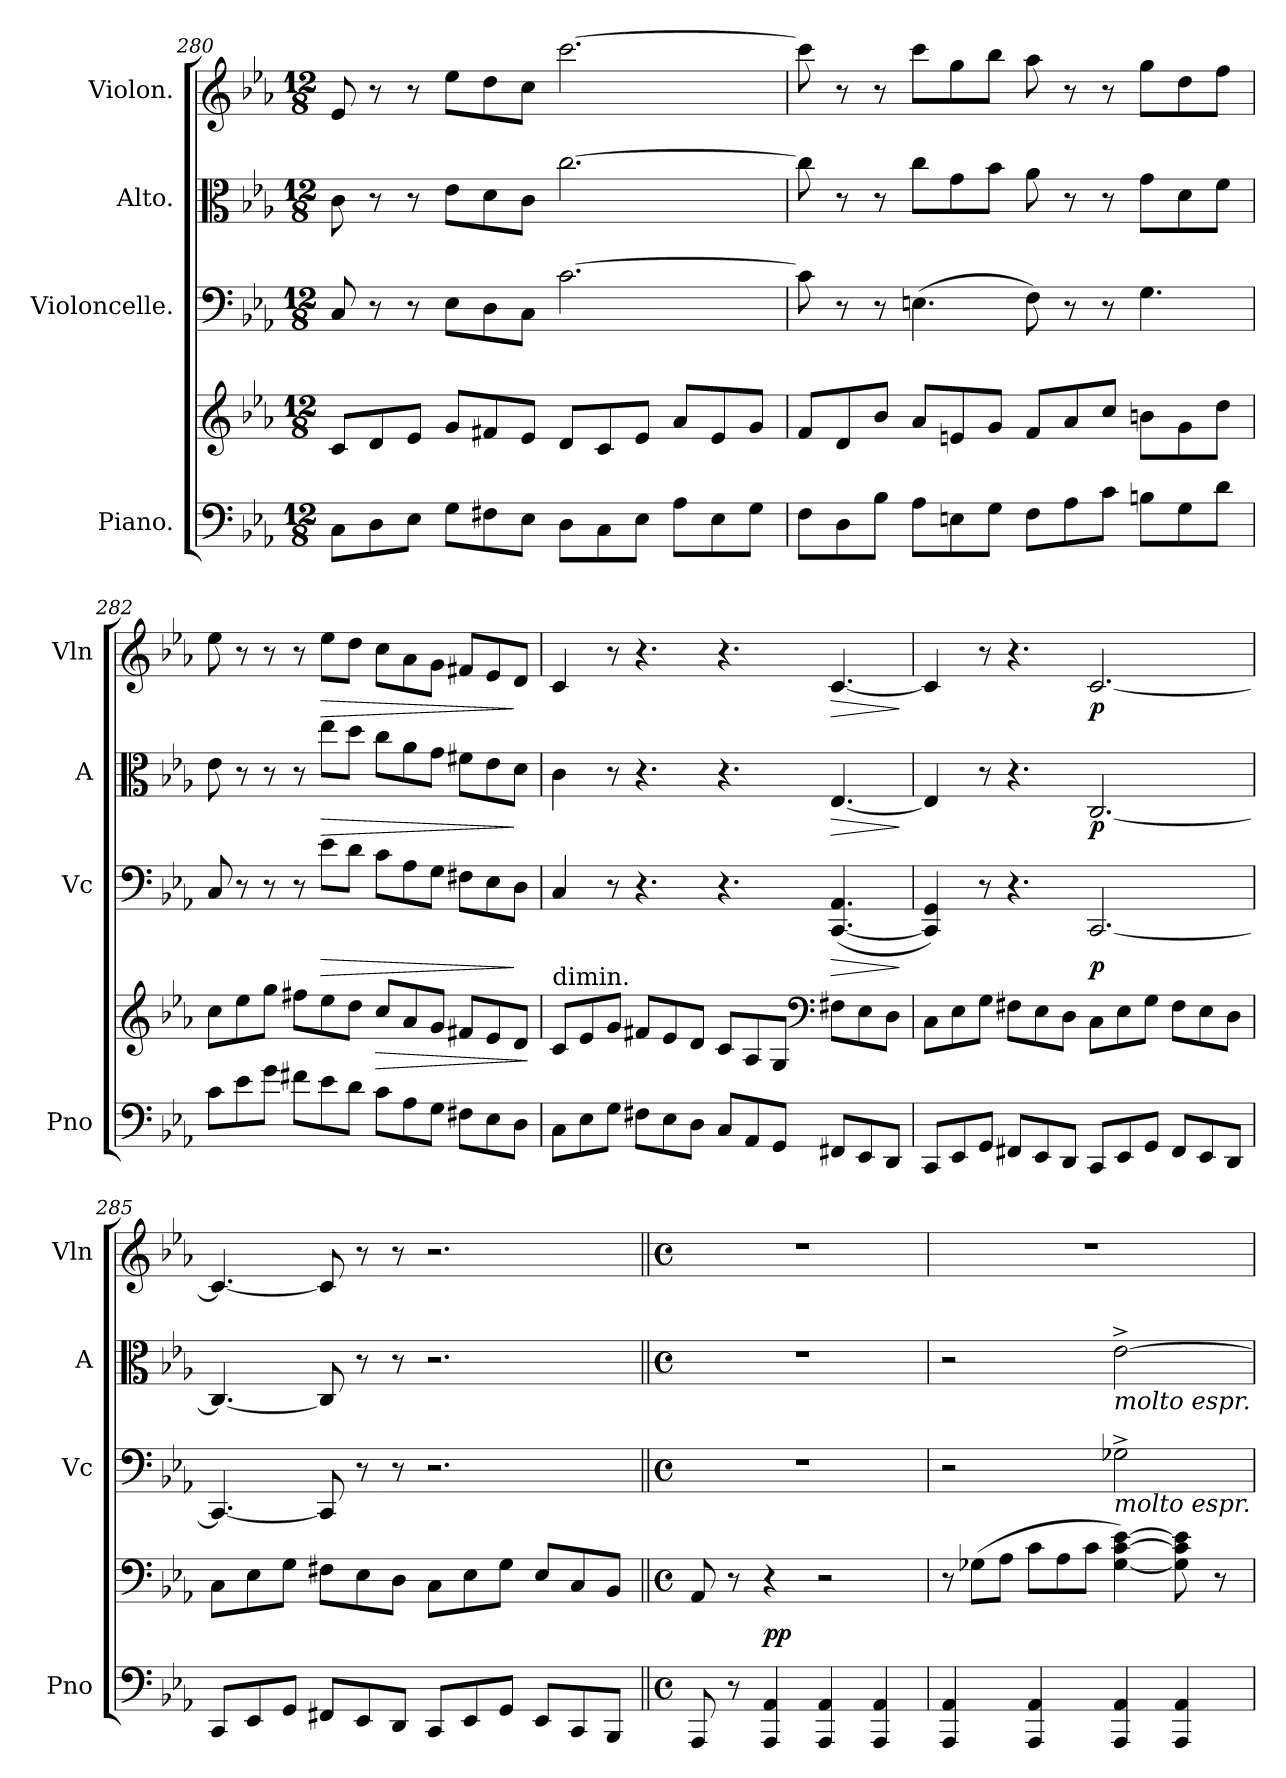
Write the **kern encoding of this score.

**kern	**kern	**dynam	**kern	**dynam	**kern	**dynam	**kern	**dynam
*part4	*part4	*part4	*part3	*part3	*part2	*part2	*part1	*part1
*staff5	*staff4	*staff4/5	*staff3	*staff3	*staff2	*staff2	*staff1	*staff1
*I"Piano.	*	*	*I"Violoncelle.	*	*I"Alto.	*	*I"Violon.	*
*I'Pno	*	*	*I'Vc	*	*I'A	*	*I'Vln	*
*clefF4	*clefG2	*	*clefF4	*	*clefC3	*	*clefG2	*
*k[b-e-a-]	*k[b-e-a-]	*	*k[b-e-a-]	*	*k[b-e-a-]	*	*k[b-e-a-]	*
*M12/8	*M12/8	*	*M12/8	*	*M12/8	*	*M12/8	*
=280	=280	=280	=280	=280	=280	=280	=280	=280
8C\L	8c/L	.	8C/	.	8c\	.	8e-/	.
8D\	8d/	.	8r	.	8r	.	8r	.
8E-\J	8e-/J	.	8r	.	8r	.	8r	.
8G\L	8g/L	.	8E-\L	.	8e-\L	.	8ee-\L	.
8F#X\	8f#X/	.	8D\	.	8d\	.	8dd\	.
8E-\J	8e-/J	.	8C\J	.	8c\J	.	8cc\J	.
8D\L	8d/L	.	[2.c\	.	[2.cc\	.	[2.ccc\	.
8C\	8c/	.	.	.	.	.	.	.
8E-\J	8e-/J	.	.	.	.	.	.	.
8A-\L	8a-/L	.	.	.	.	.	.	.
8E-\	8e-/	.	.	.	.	.	.	.
8G\J	8g/J	.	.	.	.	.	.	.
=281	=281	=281	=281	=281	=281	=281	=281	=281
8F\L	8f/L	.	8c\]	.	8cc\]	.	8ccc\]	.
8D\	8d/	.	8r	.	8r	.	8r	.
8B-\J	8b-/J	.	8r	.	8r	.	8r	.
8A-\L	8a-/L	.	(4.En\	.	8cc\L	.	8ccc\L	.
8En\	8en/	.	.	.	8g\	.	8gg\	.
8G\J	8g/J	.	.	.	8b-\J	.	8bb-\J	.
8F\L	8f/L	.	8F\)	.	8a-\	.	8aa-\	.
8A-\	8a-/	.	8r	.	8r	.	8r	.
8c\J	8cc/J	.	8r	.	8r	.	8r	.
8Bn\L	8bn\L	.	4.G\	.	8g\L	.	8gg\L	.
8G\	8g\	.	.	.	8d\	.	8dd\	.
8d\J	8dd\J	.	.	.	8f\J	.	8ff\J	.
=282	=282	=282	=282	=282	=282	=282	=282	=282
8c\L	8cc\L	.	8C/	.	8e-\	.	8ee-\	.
8e-\	8ee-\	.	8r	.	8r	.	8r	.
8g\J	8gg\J	.	8r	.	8r	.	8r	.
8f#X\L	8ff#X\L	.	8r	.	8r	.	8r	.
!	!	!	!	!LO:HP:b	!	!LO:HP:b	!	!LO:HP:b
8e-\	8ee-\	.	8e-\L	>	8ee-\L	>	8ee-\L	>
8d\J	8dd\J	.	8d\J	.	8dd\J	.	8dd\J	.
!	!	!LO:HP:b	!	!	!	!	!	!
8c\L	8cc/L	>	8c\L	.	8cc\L	.	8cc\L	.
8A-\	8a-/	.	8A-\	.	8a-\	.	8a-\	.
8G\J	8g/J	.	8G\J	.	8g\J	.	8g\J	.
8F#X\L	8f#X/L	.	8F#X\L	.	8f#X\L	.	8f#X/L	.
8E-\	8e-/	.	8E-\	.	8e-\	.	8e-/	.
8D\J	8d/J	.	8D\J	]	8d\J	]	8d/J	]
.	.	]	.	.	.	.	.	.
=283	=283	=283	=283	=283	=283	=283	=283	=283
!	!LO:TX:t=dimin.	!	!	!	!	!	!	!
8C\L	8c/L	.	4C/	.	4c\	.	4c/	.
8E-\	8e-/	.	.	.	.	.	.	.
8G\J	8g/J	.	8r	.	8r	.	8r	.
8F#X\L	8f#X/L	.	4.r	.	4.r	.	4.r	.
8E-\	8e-/	.	.	.	.	.	.	.
8D\J	8d/J	.	.	.	.	.	.	.
8C/L	8c/L	.	4.r	.	4.r	.	4.r	.
8AA-/	8A-/	.	.	.	.	.	.	.
8GG/J	8G/J	.	.	.	.	.	.	.
*	*clefF4	*	*	*	*	*	*	*
!	!	!	!	!LO:HP:b	!	!LO:HP:b	!	!LO:HP:b
8FF#X/L	8F#X\L	.	(>[4.CC/ 4.AA-/	>	[4.E-/	>	[4.c/	>
8EE-/	8E-\	.	.	.	.	.	.	.
8DD/J	8D\J	.	.	.	.	.	.	.
.	.	.	.	]	.	]	.	]
=284	=284	=284	=284	=284	=284	=284	=284	=284
8CC/L	8C\L	.	4CC]/ 4GG/)	.	4E-/]	.	4c/]	.
8EE-/	8E-\	.	.	.	.	.	.	.
8GG/J	8G\J	.	8r	.	8r	.	8r	.
8FF#X/L	8F#X\L	.	4.r	.	4.r	.	4.r	.
8EE-/	8E-\	.	.	.	.	.	.	.
8DD/J	8D\J	.	.	.	.	.	.	.
8CC/L	8C\L	.	[2.CC/	p	[2.C/	p	[2.c/	p
8EE-/	8E-\	.	.	.	.	.	.	.
8GG/J	8G\J	.	.	.	.	.	.	.
8FF#/L	8F#\L	.	.	.	.	.	.	.
8EE-/	8E-\	.	.	.	.	.	.	.
8DD/J	8D\J	.	.	.	.	.	.	.
=285	=285	=285	=285	=285	=285	=285	=285	=285
8CC/L	8C\L	.	4.CC/_	.	4.C/_	.	4.c/_	.
8EE-/	8E-\	.	.	.	.	.	.	.
8GG/J	8G\J	.	.	.	.	.	.	.
8FF#X/L	8F#X\L	.	8CC/]	.	8C/]	.	8c/]	.
8EE-/	8E-\	.	8r	.	8r	.	8r	.
8DD/J	8D\J	.	8r	.	8r	.	8r	.
8CC/L	8C\L	.	2.r	.	2.r	.	2.r	.
8EE-/	8E-\	.	.	.	.	.	.	.
8GG/J	8G\J	.	.	.	.	.	.	.
8EE-/L	8E-/L	.	.	.	.	.	.	.
8CC/	8C/	.	.	.	.	.	.	.
8BBB-/J	8BB-/J	.	.	.	.	.	.	.
=286||	=286||	=286||	=286||	=286||	=286||	=286||	=286||	=286||
*M4/4	*M4/4	*	*M4/4	*	*M4/4	*	*M4/4	*
*met(c)	*met(c)	*	*met(c)	*	*met(c)	*	*met(c)	*
8AAA-/	8AA-/	.	1r	.	1r	.	1r	.
8r	8r	.	.	.	.	.	.	.
4AAA-/ 4AA-/	4r	pp	.	.	.	.	.	.
4AAA-/ 4AA-/	2r	.	.	.	.	.	.	.
4AAA-/ 4AA-/	.	.	.	.	.	.	.	.
=287	=287	=287	=287	=287	=287	=287	=287	=287
*	*Xtuplet	*	*	*	*	*	*	*
4AAA-/ 4AA-/	12r	.	2r	.	2r	.	1r	.
.	(12G-X\L	.	.	.	.	.	.	.
.	12A-\J	.	.	.	.	.	.	.
4AAA-/ 4AA-/	12c\L	.	.	.	.	.	.	.
.	12A-\	.	.	.	.	.	.	.
.	12c\J	.	.	.	.	.	.	.
!	!	!	!	!	!LO:TX:b:i:t=molto espr.	!	!	!
!	!	!	!LO:TX:b:i:t=molto espr.	!	!	!	!	!
4AAA-/ 4AA-/	[4G-\ [4c\ [4e-\)	.	2G-X^\	.	[2e-^\	.	.	.
4AAA-/ 4AA-/	8G-]\ 8c]\ 8e-]\	.	.	.	.	.	.	.
.	8r	.	.	.	.	.	.	.
=	=	=	=	=	=	=	=	=
*-	*-	*-	*-	*-	*-	*-	*-	*-
